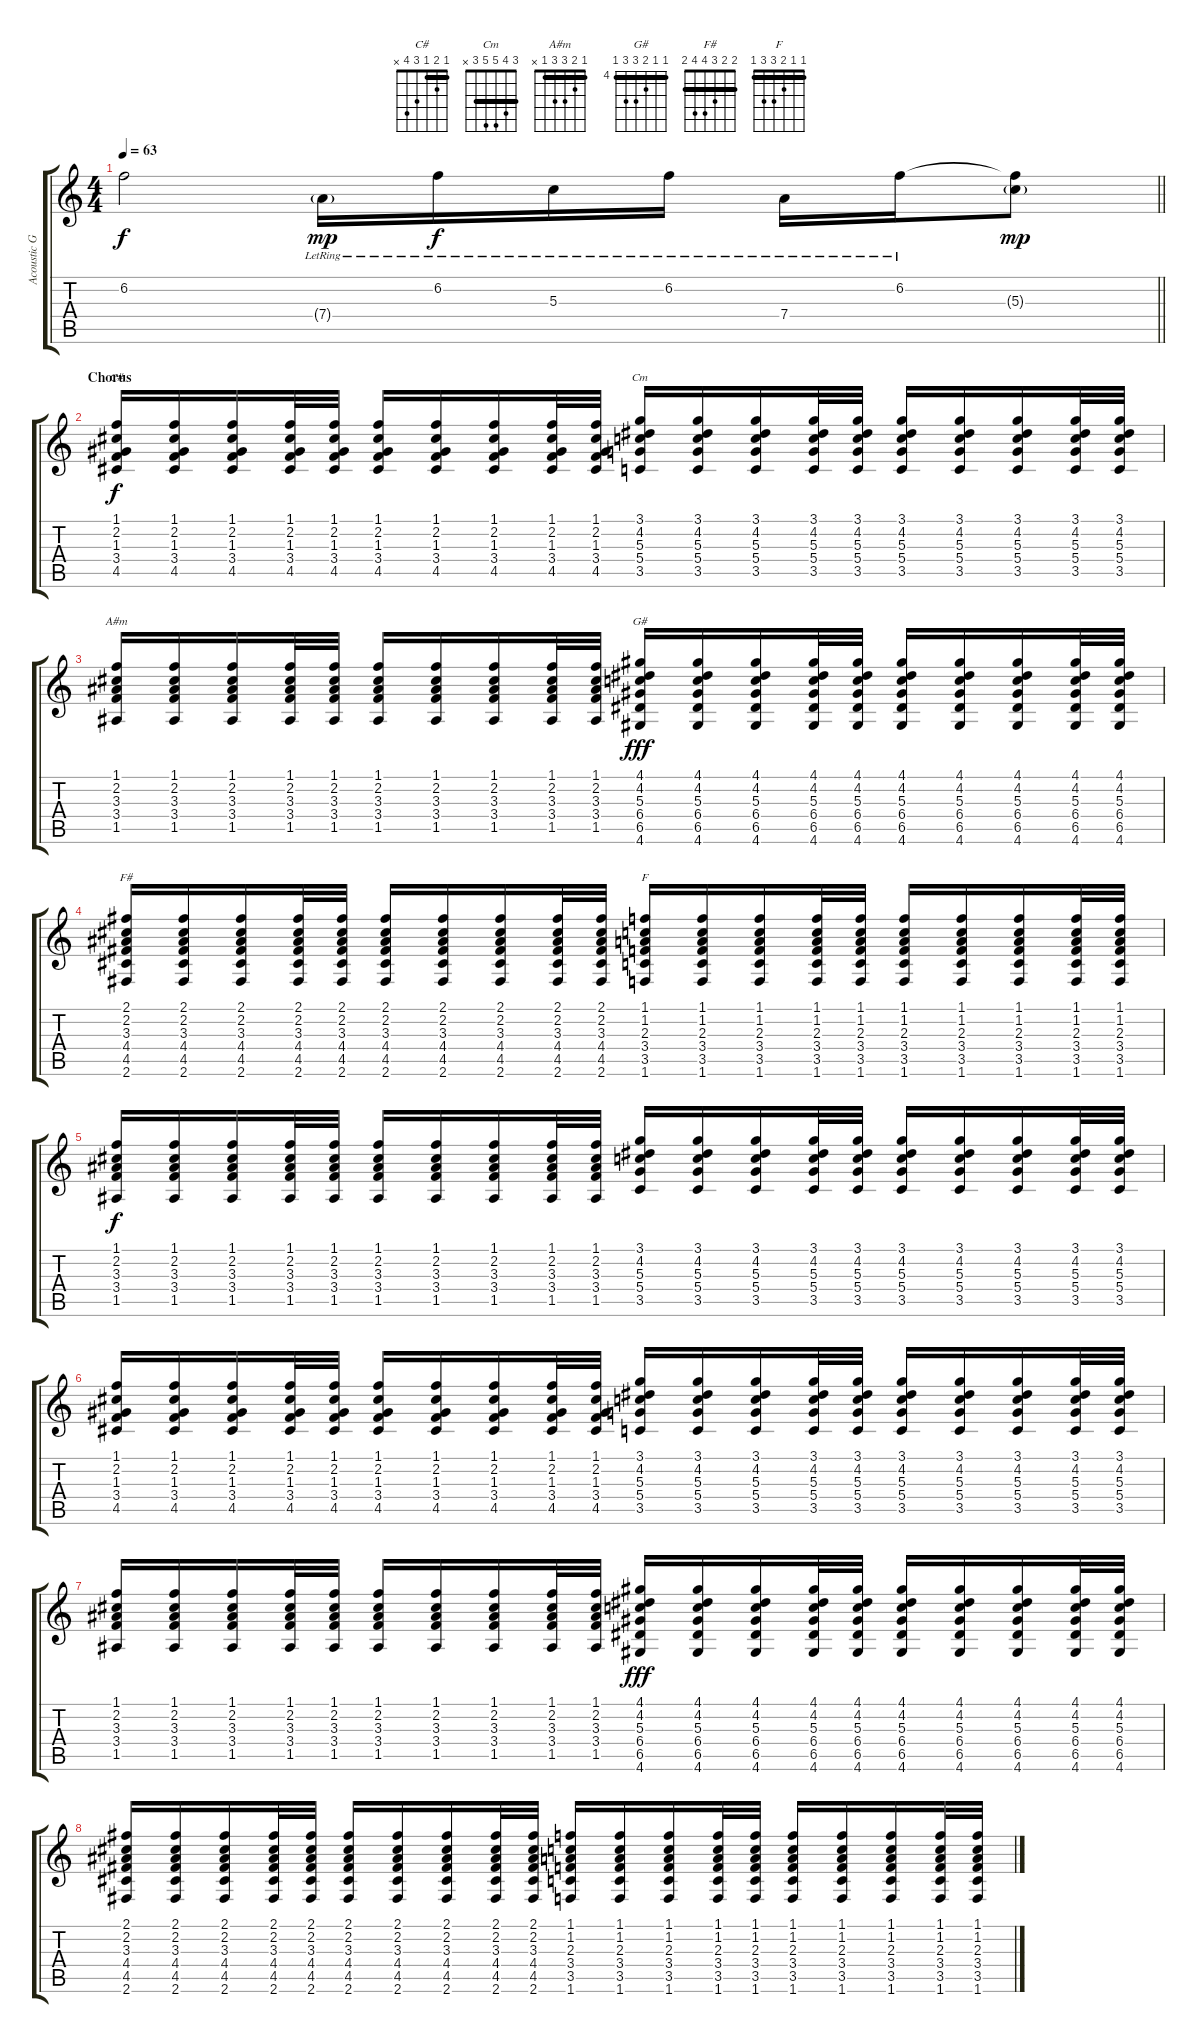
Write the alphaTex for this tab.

\track ("Acoustic Guitar" "Acoustic G") {instrument acousticguitarsteel}
\staff {score tabs}
\tuning (E4 B3 G3 D3 A2 E2) {hide}
\chord ("C#" 1 2 1 3 4 x) {barre 1}
\chord ("Cm" 3 4 5 5 3 x) {barre 3}
\chord ("A#m" 1 2 3 3 1 x) {barre 1}
\chord ("G#" 4 4 5 6 6 4) {firstfret 4 barre 4}
\chord ("F#" 2 2 3 4 4 2) {barre 2}
\chord ("F" 1 1 2 3 3 1) {barre 1}
\ts (4 4)
\tempo 63
\clef g2
\barLineRight lightlight
\ks c
6.2{t}.2{dy f} 7.4{g lr}.16{dy mp} 6.2{lr}.16{dy f} 5.3{lr}.16 6.2{lr}.16 7.4{lr}.16 6.2{lr}.16 (6.2{t} 5.3{g}).8{dy mp} |
\section ("" "Chorus")
(1.1 2.2 1.3 3.4 4.5).16{ch "C#" dy f} (1.1 2.2 1.3 3.4 4.5).16 (1.1 2.2 1.3 3.4 4.5).16 (1.1 2.2 1.3 3.4 4.5).32 (1.1 2.2 1.3 3.4 4.5).32 (1.1 2.2 1.3 3.4 4.5).16 (1.1 2.2 1.3 3.4 4.5).16 (1.1 2.2 1.3 3.4 4.5).16 (1.1 2.2 1.3 3.4 4.5).32 (1.1 2.2 1.3 3.4 4.5).32 (3.1 4.2 5.3 5.4 3.5).16{ch "Cm"} (3.1 4.2 5.3 5.4 3.5).16 (3.1 4.2 5.3 5.4 3.5).16 (3.1 4.2 5.3 5.4 3.5).32 (3.1 4.2 5.3 5.4 3.5).32 (3.1 4.2 5.3 5.4 3.5).16 (3.1 4.2 5.3 5.4 3.5).16 (3.1 4.2 5.3 5.4 3.5).16 (3.1 4.2 5.3 5.4 3.5).32 (3.1 4.2 5.3 5.4 3.5).32 |
(1.1 2.2 3.3 3.4 1.5).16{ch "A#m"} (1.1 2.2 3.3 3.4 1.5).16 (1.1 2.2 3.3 3.4 1.5).16 (1.1 2.2 3.3 3.4 1.5).32 (1.1 2.2 3.3 3.4 1.5).32 (1.1 2.2 3.3 3.4 1.5).16 (1.1 2.2 3.3 3.4 1.5).16 (1.1 2.2 3.3 3.4 1.5).16 (1.1 2.2 3.3 3.4 1.5).32 (1.1 2.2 3.3 3.4 1.5).32 (4.1 4.2 5.3 6.4 6.5 4.6).16{ch "G#" dy fff} (4.1 4.2 5.3 6.4 6.5 4.6).16 (4.1 4.2 5.3 6.4 6.5 4.6).16 (4.1 4.2 5.3 6.4 6.5 4.6).32 (4.1 4.2 5.3 6.4 6.5 4.6).32 (4.1 4.2 5.3 6.4 6.5 4.6).16 (4.1 4.2 5.3 6.4 6.5 4.6).16 (4.1 4.2 5.3 6.4 6.5 4.6).16 (4.1 4.2 5.3 6.4 6.5 4.6).32 (4.1 4.2 5.3 6.4 6.5 4.6).32 |
(2.1 2.2 3.3 4.4 4.5 2.6).16{ch "F#"} (2.1 2.2 3.3 4.4 4.5 2.6).16 (2.1 2.2 3.3 4.4 4.5 2.6).16 (2.1 2.2 3.3 4.4 4.5 2.6).32 (2.1 2.2 3.3 4.4 4.5 2.6).32 (2.1 2.2 3.3 4.4 4.5 2.6).16 (2.1 2.2 3.3 4.4 4.5 2.6).16 (2.1 2.2 3.3 4.4 4.5 2.6).16 (2.1 2.2 3.3 4.4 4.5 2.6).32 (2.1 2.2 3.3 4.4 4.5 2.6).32 (1.1 1.2 2.3 3.4 3.5 1.6).16{ch "F"} (1.1 1.2 2.3 3.4 3.5 1.6).16 (1.1 1.2 2.3 3.4 3.5 1.6).16 (1.1 1.2 2.3 3.4 3.5 1.6).32 (1.1 1.2 2.3 3.4 3.5 1.6).32 (1.1 1.2 2.3 3.4 3.5 1.6).16 (1.1 1.2 2.3 3.4 3.5 1.6).16 (1.1 1.2 2.3 3.4 3.5 1.6).16 (1.1 1.2 2.3 3.4 3.5 1.6).32 (1.1 1.2 2.3 3.4 3.5 1.6).32 |
(1.1 2.2 3.3 3.4 1.5).16{dy f} (1.1 2.2 3.3 3.4 1.5).16 (1.1 2.2 3.3 3.4 1.5).16 (1.1 2.2 3.3 3.4 1.5).32 (1.1 2.2 3.3 3.4 1.5).32 (1.1 2.2 3.3 3.4 1.5).16 (1.1 2.2 3.3 3.4 1.5).16 (1.1 2.2 3.3 3.4 1.5).16 (1.1 2.2 3.3 3.4 1.5).32 (1.1 2.2 3.3 3.4 1.5).32 (3.1 4.2 5.3 5.4 3.5).16 (3.1 4.2 5.3 5.4 3.5).16 (3.1 4.2 5.3 5.4 3.5).16 (3.1 4.2 5.3 5.4 3.5).32 (3.1 4.2 5.3 5.4 3.5).32 (3.1 4.2 5.3 5.4 3.5).16 (3.1 4.2 5.3 5.4 3.5).16 (3.1 4.2 5.3 5.4 3.5).16 (3.1 4.2 5.3 5.4 3.5).32 (3.1 4.2 5.3 5.4 3.5).32 |
(1.1 2.2 1.3 3.4 4.5).16 (1.1 2.2 1.3 3.4 4.5).16 (1.1 2.2 1.3 3.4 4.5).16 (1.1 2.2 1.3 3.4 4.5).32 (1.1 2.2 1.3 3.4 4.5).32 (1.1 2.2 1.3 3.4 4.5).16 (1.1 2.2 1.3 3.4 4.5).16 (1.1 2.2 1.3 3.4 4.5).16 (1.1 2.2 1.3 3.4 4.5).32 (1.1 2.2 1.3 3.4 4.5).32 (3.1 4.2 5.3 5.4 3.5).16 (3.1 4.2 5.3 5.4 3.5).16 (3.1 4.2 5.3 5.4 3.5).16 (3.1 4.2 5.3 5.4 3.5).32 (3.1 4.2 5.3 5.4 3.5).32 (3.1 4.2 5.3 5.4 3.5).16 (3.1 4.2 5.3 5.4 3.5).16 (3.1 4.2 5.3 5.4 3.5).16 (3.1 4.2 5.3 5.4 3.5).32 (3.1 4.2 5.3 5.4 3.5).32 |
(1.1 2.2 3.3 3.4 1.5).16 (1.1 2.2 3.3 3.4 1.5).16 (1.1 2.2 3.3 3.4 1.5).16 (1.1 2.2 3.3 3.4 1.5).32 (1.1 2.2 3.3 3.4 1.5).32 (1.1 2.2 3.3 3.4 1.5).16 (1.1 2.2 3.3 3.4 1.5).16 (1.1 2.2 3.3 3.4 1.5).16 (1.1 2.2 3.3 3.4 1.5).32 (1.1 2.2 3.3 3.4 1.5).32 (4.1 4.2 5.3 6.4 6.5 4.6).16{dy fff} (4.1 4.2 5.3 6.4 6.5 4.6).16 (4.1 4.2 5.3 6.4 6.5 4.6).16 (4.1 4.2 5.3 6.4 6.5 4.6).32 (4.1 4.2 5.3 6.4 6.5 4.6).32 (4.1 4.2 5.3 6.4 6.5 4.6).16 (4.1 4.2 5.3 6.4 6.5 4.6).16 (4.1 4.2 5.3 6.4 6.5 4.6).16 (4.1 4.2 5.3 6.4 6.5 4.6).32 (4.1 4.2 5.3 6.4 6.5 4.6).32 |
(2.1 2.2 3.3 4.4 4.5 2.6).16 (2.1 2.2 3.3 4.4 4.5 2.6).16 (2.1 2.2 3.3 4.4 4.5 2.6).16 (2.1 2.2 3.3 4.4 4.5 2.6).32 (2.1 2.2 3.3 4.4 4.5 2.6).32 (2.1 2.2 3.3 4.4 4.5 2.6).16 (2.1 2.2 3.3 4.4 4.5 2.6).16 (2.1 2.2 3.3 4.4 4.5 2.6).16 (2.1 2.2 3.3 4.4 4.5 2.6).32 (2.1 2.2 3.3 4.4 4.5 2.6).32 (1.1 1.2 2.3 3.4 3.5 1.6).16 (1.1 1.2 2.3 3.4 3.5 1.6).16 (1.1 1.2 2.3 3.4 3.5 1.6).16 (1.1 1.2 2.3 3.4 3.5 1.6).32 (1.1 1.2 2.3 3.4 3.5 1.6).32 (1.1 1.2 2.3 3.4 3.5 1.6).16 (1.1 1.2 2.3 3.4 3.5 1.6).16 (1.1 1.2 2.3 3.4 3.5 1.6).16 (1.1 1.2 2.3 3.4 3.5 1.6).32 (1.1 1.2 2.3 3.4 3.5 1.6).32
